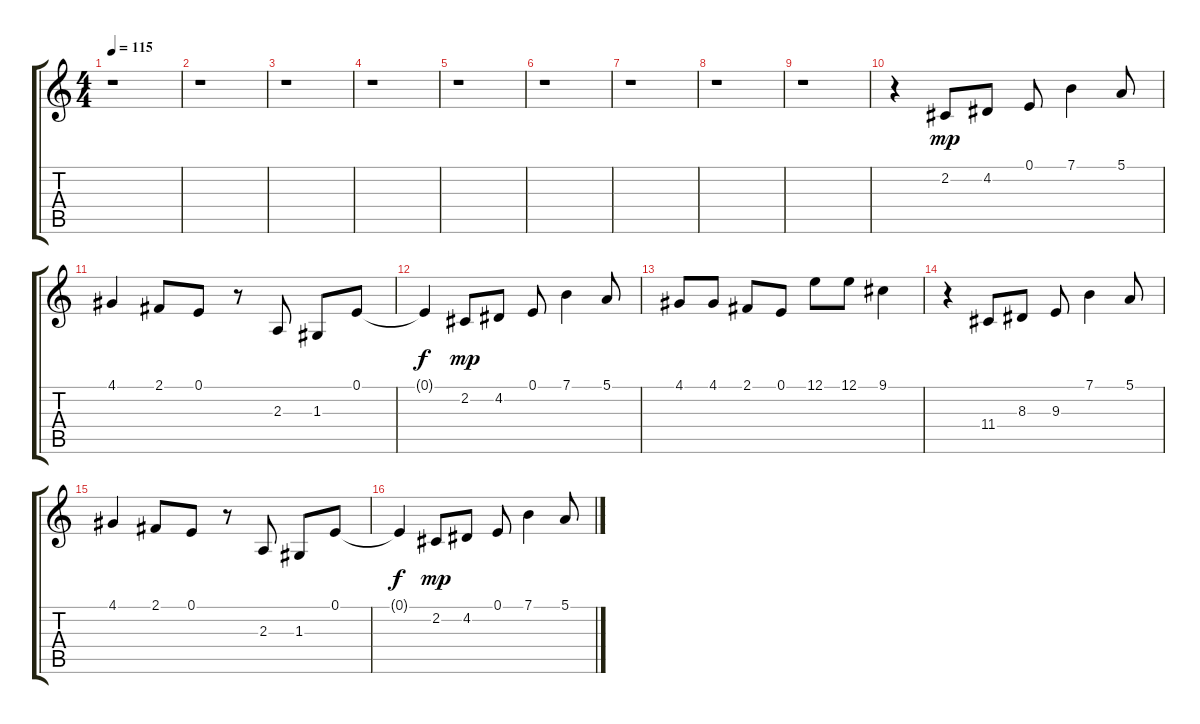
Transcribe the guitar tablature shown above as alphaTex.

\track "" {instrument pad4choir}
\staff {score tabs}
\tuning (E4 B3 G3 D3 A2 E2) {hide}
\ts (4 4)
\tempo 115
\clef g2
\ks c
r.1{dy f} |
r.1 |
r.1 |
r.1 |
r.1 |
r.1 |
r.1 |
r.1 |
r.1 |
r.4 2.2.8{dy mp volume 12} 4.2.8 0.1.8 7.1.4 5.1.8 |
4.1.4 2.1.8 0.1.8 r.8 2.3.8 1.3.8 0.1.8 |
0.1{t}.4{dy f} 2.2.8{dy mp} 4.2.8 0.1.8 7.1.4 5.1.8 |
4.1.8 4.1.8 2.1.8 0.1.8 12.1.8 12.1.8 9.1.4 |
r.4 11.4.8 8.3.8 9.3.8 7.1.4 5.1.8 |
4.1.4 2.1.8 0.1.8 r.8 2.3.8 1.3.8 0.1.8 |
0.1{t}.4{dy f} 2.2.8{dy mp} 4.2.8 0.1.8 7.1.4 5.1.8
